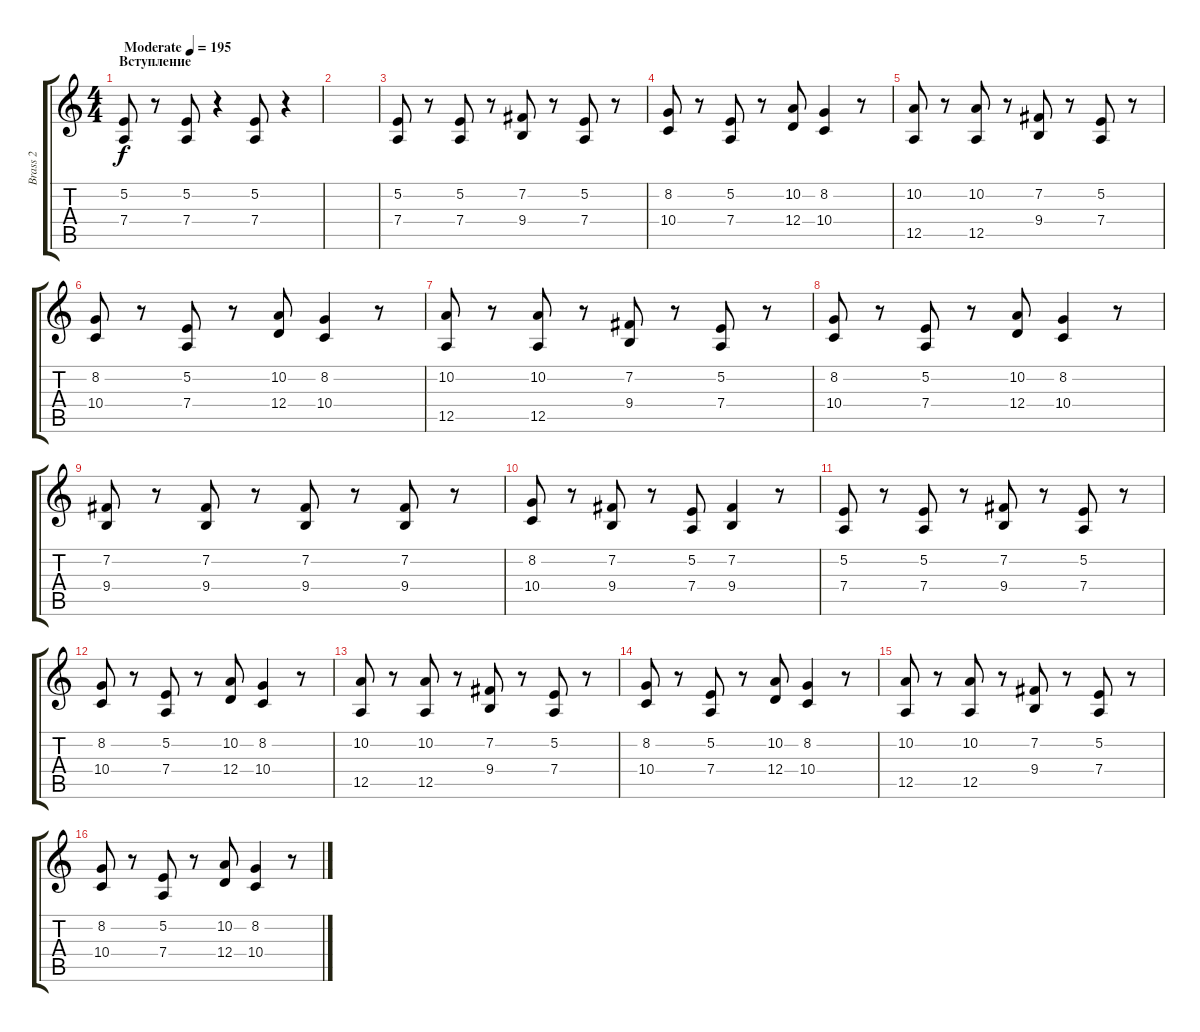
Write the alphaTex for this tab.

\track ("Brass 2" "Brass 2") {instrument synthbrass1}
\staff {score tabs}
\tuning (E4 B3 G3 D3 A2 E2) {hide}
\ts (4 4)
\section ("" "Вступление")
\tempo (195 "Moderate")
\clef g2
\ks c
(5.2 7.4).8{dy f instrument synthbrass1} r.8 (5.2 7.4).8 r.4 (5.2 7.4).8 r.4 |
|
(5.2 7.4).8 r.8 (5.2 7.4).8 r.8 (7.2 9.4).8 r.8 (5.2 7.4).8 r.8 |
(8.2 10.4).8 r.8 (5.2 7.4).8 r.8 (10.2 12.4).8 (8.2 10.4).4 r.8 |
(10.2 12.5).8 r.8 (10.2 12.5).8 r.8 (7.2 9.4).8 r.8 (5.2 7.4).8 r.8 |
(8.2 10.4).8 r.8 (5.2 7.4).8 r.8 (10.2 12.4).8 (8.2 10.4).4 r.8 |
(10.2 12.5).8 r.8 (10.2 12.5).8 r.8 (7.2 9.4).8 r.8 (5.2 7.4).8 r.8 |
(8.2 10.4).8 r.8 (5.2 7.4).8 r.8 (10.2 12.4).8 (8.2 10.4).4 r.8 |
(7.2 9.4).8 r.8 (7.2 9.4).8 r.8 (7.2 9.4).8 r.8 (7.2 9.4).8 r.8 |
(8.2 10.4).8 r.8 (7.2 9.4).8 r.8 (5.2 7.4).8 (7.2 9.4).4 r.8 |
(5.2 7.4).8 r.8 (5.2 7.4).8 r.8 (7.2 9.4).8 r.8 (5.2 7.4).8 r.8 |
(8.2 10.4).8 r.8 (5.2 7.4).8 r.8 (10.2 12.4).8 (8.2 10.4).4 r.8 |
(10.2 12.5).8 r.8 (10.2 12.5).8 r.8 (7.2 9.4).8 r.8 (5.2 7.4).8 r.8 |
(8.2 10.4).8 r.8 (5.2 7.4).8 r.8 (10.2 12.4).8 (8.2 10.4).4 r.8 |
(10.2 12.5).8 r.8 (10.2 12.5).8 r.8 (7.2 9.4).8 r.8 (5.2 7.4).8 r.8 |
(8.2 10.4).8 r.8 (5.2 7.4).8 r.8 (10.2 12.4).8 (8.2 10.4).4 r.8
